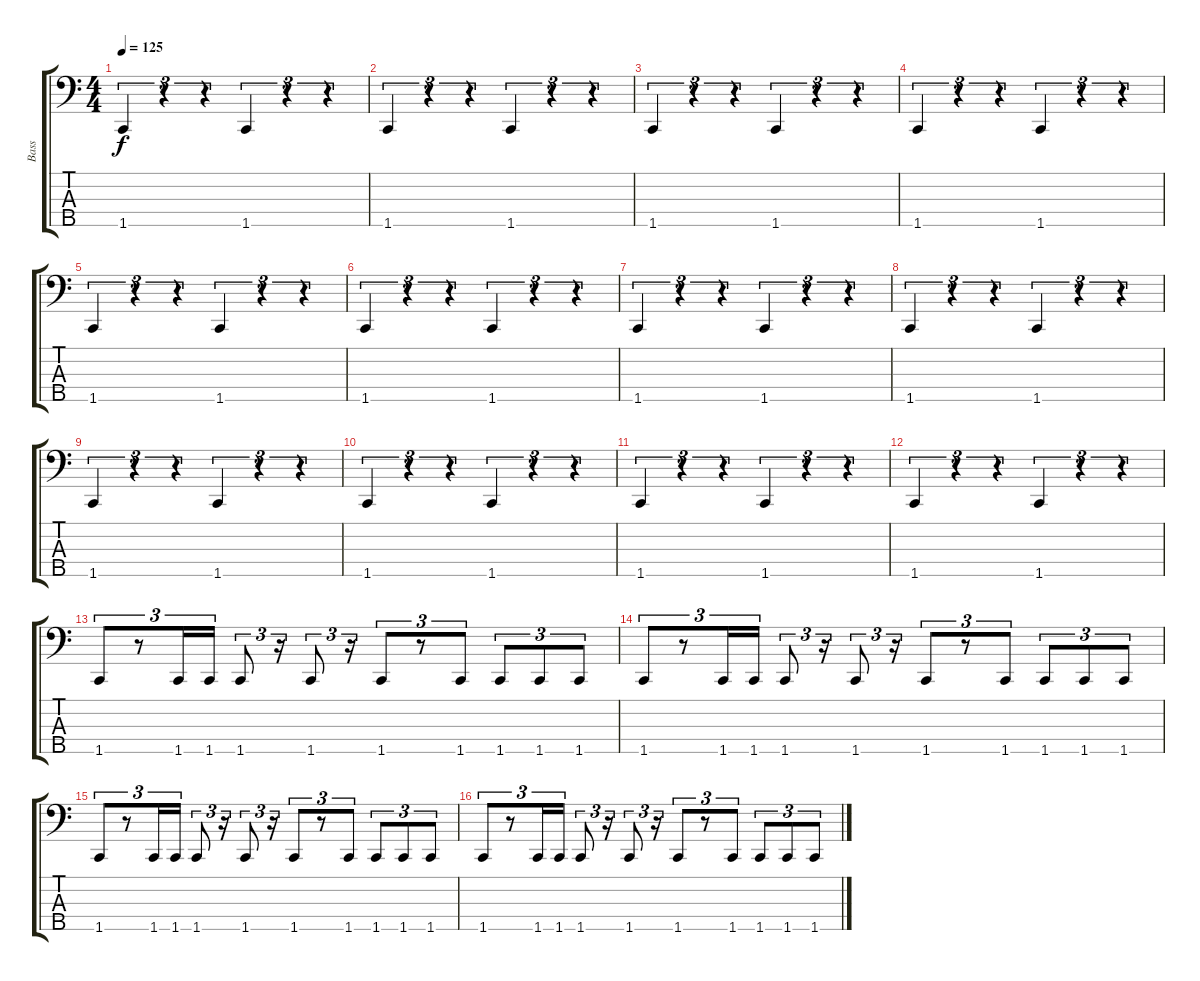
\track ("Bass" "Bass") {instrument electricbasspick}
\staff {score tabs}
\tuning (G2 D2 A1 E1 B0) {hide}
\ts (4 4)
\tempo 125
\clef f4
\ks c
1.5.4{tu (3 2) dy f} r.4{tu (3 2)} r.4{tu (3 2)} 1.5.4{tu (3 2)} r.4{tu (3 2)} r.4{tu (3 2)} |
1.5.4{tu (3 2)} r.4{tu (3 2)} r.4{tu (3 2)} 1.5.4{tu (3 2)} r.4{tu (3 2)} r.4{tu (3 2)} |
1.5.4{tu (3 2)} r.4{tu (3 2)} r.4{tu (3 2)} 1.5.4{tu (3 2)} r.4{tu (3 2)} r.4{tu (3 2)} |
1.5.4{tu (3 2)} r.4{tu (3 2)} r.4{tu (3 2)} 1.5.4{tu (3 2)} r.4{tu (3 2)} r.4{tu (3 2)} |
1.5.4{tu (3 2)} r.4{tu (3 2)} r.4{tu (3 2)} 1.5.4{tu (3 2)} r.4{tu (3 2)} r.4{tu (3 2)} |
1.5.4{tu (3 2)} r.4{tu (3 2)} r.4{tu (3 2)} 1.5.4{tu (3 2)} r.4{tu (3 2)} r.4{tu (3 2)} |
1.5.4{tu (3 2)} r.4{tu (3 2)} r.4{tu (3 2)} 1.5.4{tu (3 2)} r.4{tu (3 2)} r.4{tu (3 2)} |
1.5.4{tu (3 2)} r.4{tu (3 2)} r.4{tu (3 2)} 1.5.4{tu (3 2)} r.4{tu (3 2)} r.4{tu (3 2)} |
1.5.4{tu (3 2)} r.4{tu (3 2)} r.4{tu (3 2)} 1.5.4{tu (3 2)} r.4{tu (3 2)} r.4{tu (3 2)} |
1.5.4{tu (3 2)} r.4{tu (3 2)} r.4{tu (3 2)} 1.5.4{tu (3 2)} r.4{tu (3 2)} r.4{tu (3 2)} |
1.5.4{tu (3 2)} r.4{tu (3 2)} r.4{tu (3 2)} 1.5.4{tu (3 2)} r.4{tu (3 2)} r.4{tu (3 2)} |
1.5.4{tu (3 2)} r.4{tu (3 2)} r.4{tu (3 2)} 1.5.4{tu (3 2)} r.4{tu (3 2)} r.4{tu (3 2)} |
1.5.8{tu (3 2)} r.8{tu (3 2)} 1.5.16{tu (3 2)} 1.5.16{tu (3 2)} 1.5.8{tu (3 2)} r.16{tu (3 2)} 1.5.8{tu (3 2)} r.16{tu (3 2)} 1.5.8{tu (3 2)} r.8{tu (3 2)} 1.5.8{tu (3 2)} 1.5.8{tu (3 2)} 1.5.8{tu (3 2)} 1.5.8{tu (3 2)} |
1.5.8{tu (3 2)} r.8{tu (3 2)} 1.5.16{tu (3 2)} 1.5.16{tu (3 2)} 1.5.8{tu (3 2)} r.16{tu (3 2)} 1.5.8{tu (3 2)} r.16{tu (3 2)} 1.5.8{tu (3 2)} r.8{tu (3 2)} 1.5.8{tu (3 2)} 1.5.8{tu (3 2)} 1.5.8{tu (3 2)} 1.5.8{tu (3 2)} |
1.5.8{tu (3 2)} r.8{tu (3 2)} 1.5.16{tu (3 2)} 1.5.16{tu (3 2)} 1.5.8{tu (3 2)} r.16{tu (3 2)} 1.5.8{tu (3 2)} r.16{tu (3 2)} 1.5.8{tu (3 2)} r.8{tu (3 2)} 1.5.8{tu (3 2)} 1.5.8{tu (3 2)} 1.5.8{tu (3 2)} 1.5.8{tu (3 2)} |
1.5.8{tu (3 2)} r.8{tu (3 2)} 1.5.16{tu (3 2)} 1.5.16{tu (3 2)} 1.5.8{tu (3 2)} r.16{tu (3 2)} 1.5.8{tu (3 2)} r.16{tu (3 2)} 1.5.8{tu (3 2)} r.8{tu (3 2)} 1.5.8{tu (3 2)} 1.5.8{tu (3 2)} 1.5.8{tu (3 2)} 1.5.8{tu (3 2)}
